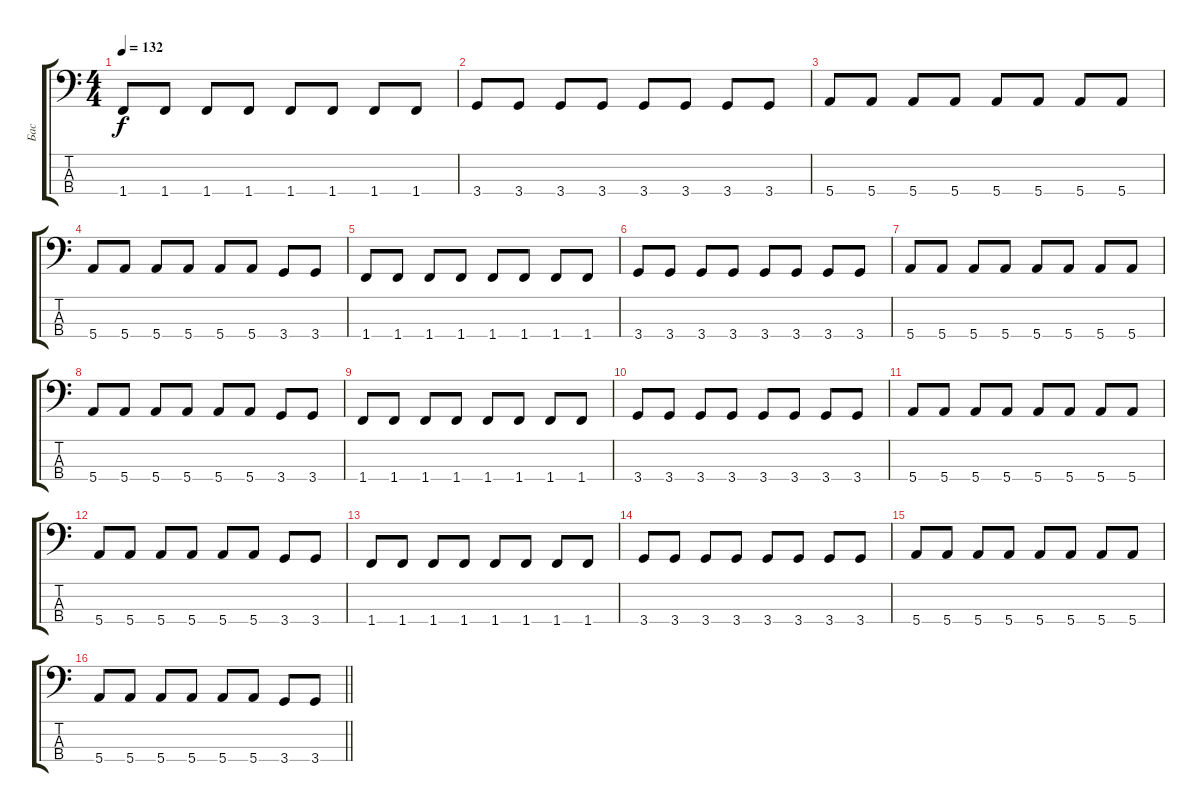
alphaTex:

\track ("Бас" "Бас") {instrument electricbassfinger}
\staff {score tabs}
\tuning (G2 D2 A1 E1) {hide}
\ts (4 4)
\tempo 132
\clef f4
\ks c
1.4.8{dy f} 1.4.8 1.4.8 1.4.8 1.4.8 1.4.8 1.4.8 1.4.8 |
3.4.8 3.4.8 3.4.8 3.4.8 3.4.8 3.4.8 3.4.8 3.4.8 |
5.4.8 5.4.8 5.4.8 5.4.8 5.4.8 5.4.8 5.4.8 5.4.8 |
5.4.8 5.4.8 5.4.8 5.4.8 5.4.8 5.4.8 3.4.8 3.4.8 |
1.4.8 1.4.8 1.4.8 1.4.8 1.4.8 1.4.8 1.4.8 1.4.8 |
3.4.8 3.4.8 3.4.8 3.4.8 3.4.8 3.4.8 3.4.8 3.4.8 |
5.4.8 5.4.8 5.4.8 5.4.8 5.4.8 5.4.8 5.4.8 5.4.8 |
5.4.8 5.4.8 5.4.8 5.4.8 5.4.8 5.4.8 3.4.8 3.4.8 |
1.4.8 1.4.8 1.4.8 1.4.8 1.4.8 1.4.8 1.4.8 1.4.8 |
3.4.8 3.4.8 3.4.8 3.4.8 3.4.8 3.4.8 3.4.8 3.4.8 |
5.4.8 5.4.8 5.4.8 5.4.8 5.4.8 5.4.8 5.4.8 5.4.8 |
5.4.8 5.4.8 5.4.8 5.4.8 5.4.8 5.4.8 3.4.8 3.4.8 |
1.4.8 1.4.8 1.4.8 1.4.8 1.4.8 1.4.8 1.4.8 1.4.8 |
3.4.8 3.4.8 3.4.8 3.4.8 3.4.8 3.4.8 3.4.8 3.4.8 |
5.4.8 5.4.8 5.4.8 5.4.8 5.4.8 5.4.8 5.4.8 5.4.8 |
\barLineRight lightlight
5.4.8 5.4.8 5.4.8 5.4.8 5.4.8 5.4.8 3.4.8 3.4.8
